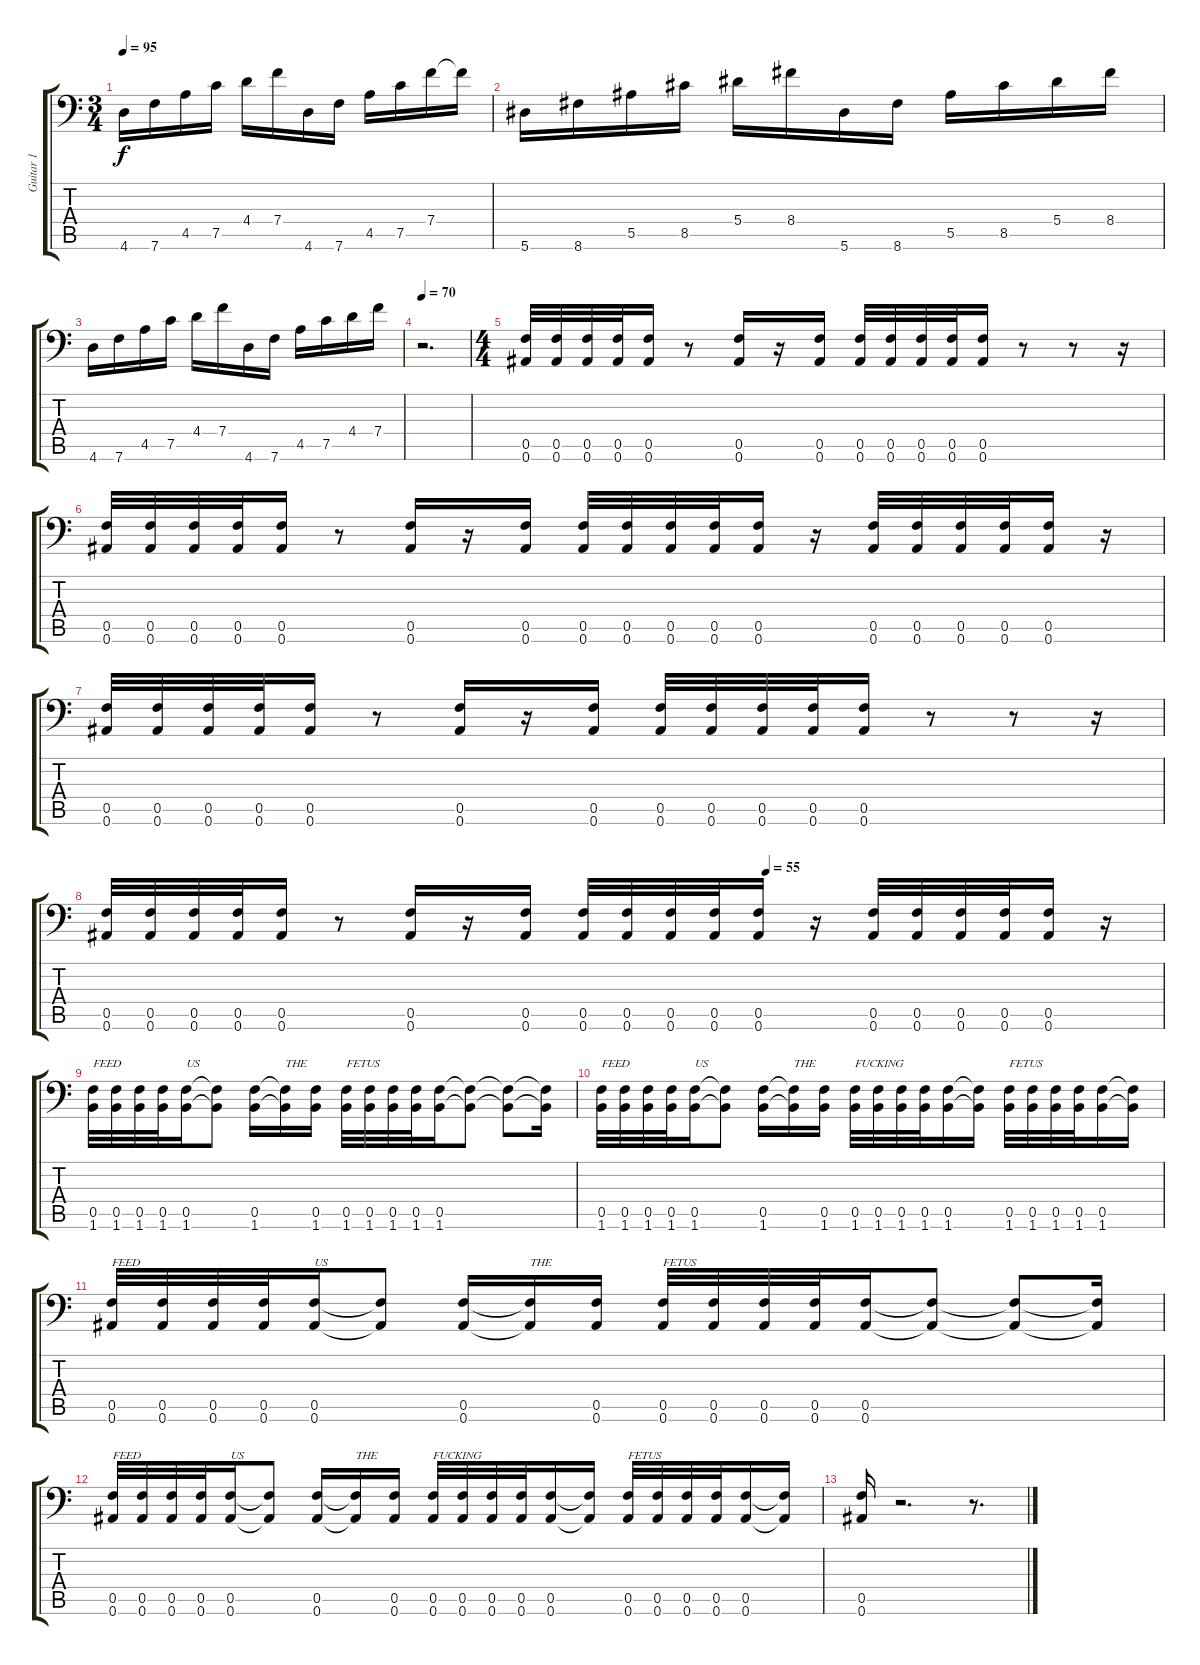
\track ("Guitar 1" "Guitar 1") {instrument distortionguitar}
\staff {score tabs}
\tuning (C4 G3 Eb3 Bb2 F2 Bb1) {hide}
\ts (3 4)
\tempo 95
\clef f4
\ks c
4.6.16{dy f} 7.6.16 4.5.16 7.5.16 4.4.16 7.4.16 4.6.16 7.6.16 4.5.16 7.5.16 7.4.16 7.4{t}.16 |
5.6.16 8.6.16 5.5.16 8.5.16 5.4.16 8.4.16 5.6.16 8.6.16 5.5.16 8.5.16 5.4.16 8.4.16 |
4.6.16 7.6.16 4.5.16 7.5.16 4.4.16 7.4.16 4.6.16 7.6.16 4.5.16 7.5.16 4.4.16 7.4.16 |
\tempo 70
r.2{d} |
\ts (4 4)
(0.5 0.6).32 (0.5 0.6).32 (0.5 0.6).32 (0.5 0.6).32 (0.5 0.6).16 r.8 (0.5 0.6).16 r.16 (0.5 0.6).16 (0.5 0.6).32 (0.5 0.6).32 (0.5 0.6).32 (0.5 0.6).32 (0.5 0.6).16 r.8 r.8 r.16 |
(0.5 0.6).32 (0.5 0.6).32 (0.5 0.6).32 (0.5 0.6).32 (0.5 0.6).16 r.8 (0.5 0.6).16 r.16 (0.5 0.6).16 (0.5 0.6).32 (0.5 0.6).32 (0.5 0.6).32 (0.5 0.6).32 (0.5 0.6).16 r.16 (0.5 0.6).32 (0.5 0.6).32 (0.5 0.6).32 (0.5 0.6).32 (0.5 0.6).16 r.16 |
(0.5 0.6).32 (0.5 0.6).32 (0.5 0.6).32 (0.5 0.6).32 (0.5 0.6).16 r.8 (0.5 0.6).16 r.16 (0.5 0.6).16 (0.5 0.6).32 (0.5 0.6).32 (0.5 0.6).32 (0.5 0.6).32 (0.5 0.6).16 r.8 r.8 r.16 |
\tempo (55 0.625)
(0.5 0.6).32 (0.5 0.6).32 (0.5 0.6).32 (0.5 0.6).32 (0.5 0.6).16 r.8 (0.5 0.6).16 r.16 (0.5 0.6).16 (0.5 0.6).32 (0.5 0.6).32 (0.5 0.6).32 (0.5 0.6).32 (0.5 0.6).16 r.16 (0.5 0.6).32 (0.5 0.6).32 (0.5 0.6).32 (0.5 0.6).32 (0.5 0.6).16 r.16 |
(0.5 1.6).32{txt "FEED"} (0.5 1.6).32 (0.5 1.6).32 (0.5 1.6).32 (0.5 1.6).16{txt "US"} (0.5{t} 1.6{t}).8 (0.5 1.6).16 (0.5{t} 1.6{t}).16{txt "THE"} (0.5 1.6).16 (0.5 1.6).32{txt "FETUS"} (0.5 1.6).32 (0.5 1.6).32 (0.5 1.6).32 (0.5 1.6).16 (0.5{t} 1.6{t}).8 (0.5{t} 1.6{t}).8 (0.5{t} 1.6{t}).16 |
(0.5 1.6).32{txt "FEED"} (0.5 1.6).32 (0.5 1.6).32 (0.5 1.6).32 (0.5 1.6).16{txt "US"} (0.5{t} 1.6{t}).8 (0.5 1.6).16 (0.5{t} 1.6{t}).16{txt "THE"} (0.5 1.6).16 (0.5 1.6).32{txt "FUCKING"} (0.5 1.6).32 (0.5 1.6).32 (0.5 1.6).32 (0.5 1.6).16 (0.5{t} 1.6{t}).16 (0.5 1.6).32{txt "FETUS"} (0.5 1.6).32 (0.5 1.6).32 (0.5 1.6).32 (0.5 1.6).16 (0.5{t} 1.6{t}).16 |
(0.5 0.6).32{txt "FEED"} (0.5 0.6).32 (0.5 0.6).32 (0.5 0.6).32 (0.5 0.6).16{txt "US"} (0.5{t} 0.6{t}).8 (0.5 0.6).16 (0.5{t} 0.6{t}).16{txt "THE"} (0.5 0.6).16 (0.5 0.6).32{txt "FETUS"} (0.5 0.6).32 (0.5 0.6).32 (0.5 0.6).32 (0.5 0.6).16 (0.5{t} 0.6{t}).8 (0.5{t} 0.6{t}).8 (0.5{t} 0.6{t}).16 |
(0.5 0.6).32{txt "FEED"} (0.5 0.6).32 (0.5 0.6).32 (0.5 0.6).32 (0.5 0.6).16{txt "US"} (0.5{t} 0.6{t}).8 (0.5 0.6).16 (0.5{t} 0.6{t}).16{txt "THE"} (0.5 0.6).16 (0.5 0.6).32{txt "FUCKING"} (0.5 0.6).32 (0.5 0.6).32 (0.5 0.6).32 (0.5 0.6).16 (0.5{t} 0.6{t}).16 (0.5 0.6).32{txt "FETUS"} (0.5 0.6).32 (0.5 0.6).32 (0.5 0.6).32 (0.5 0.6).16 (0.5{t} 0.6{t}).16 |
(0.5 0.6).16 r.2{d} r.8{d}
